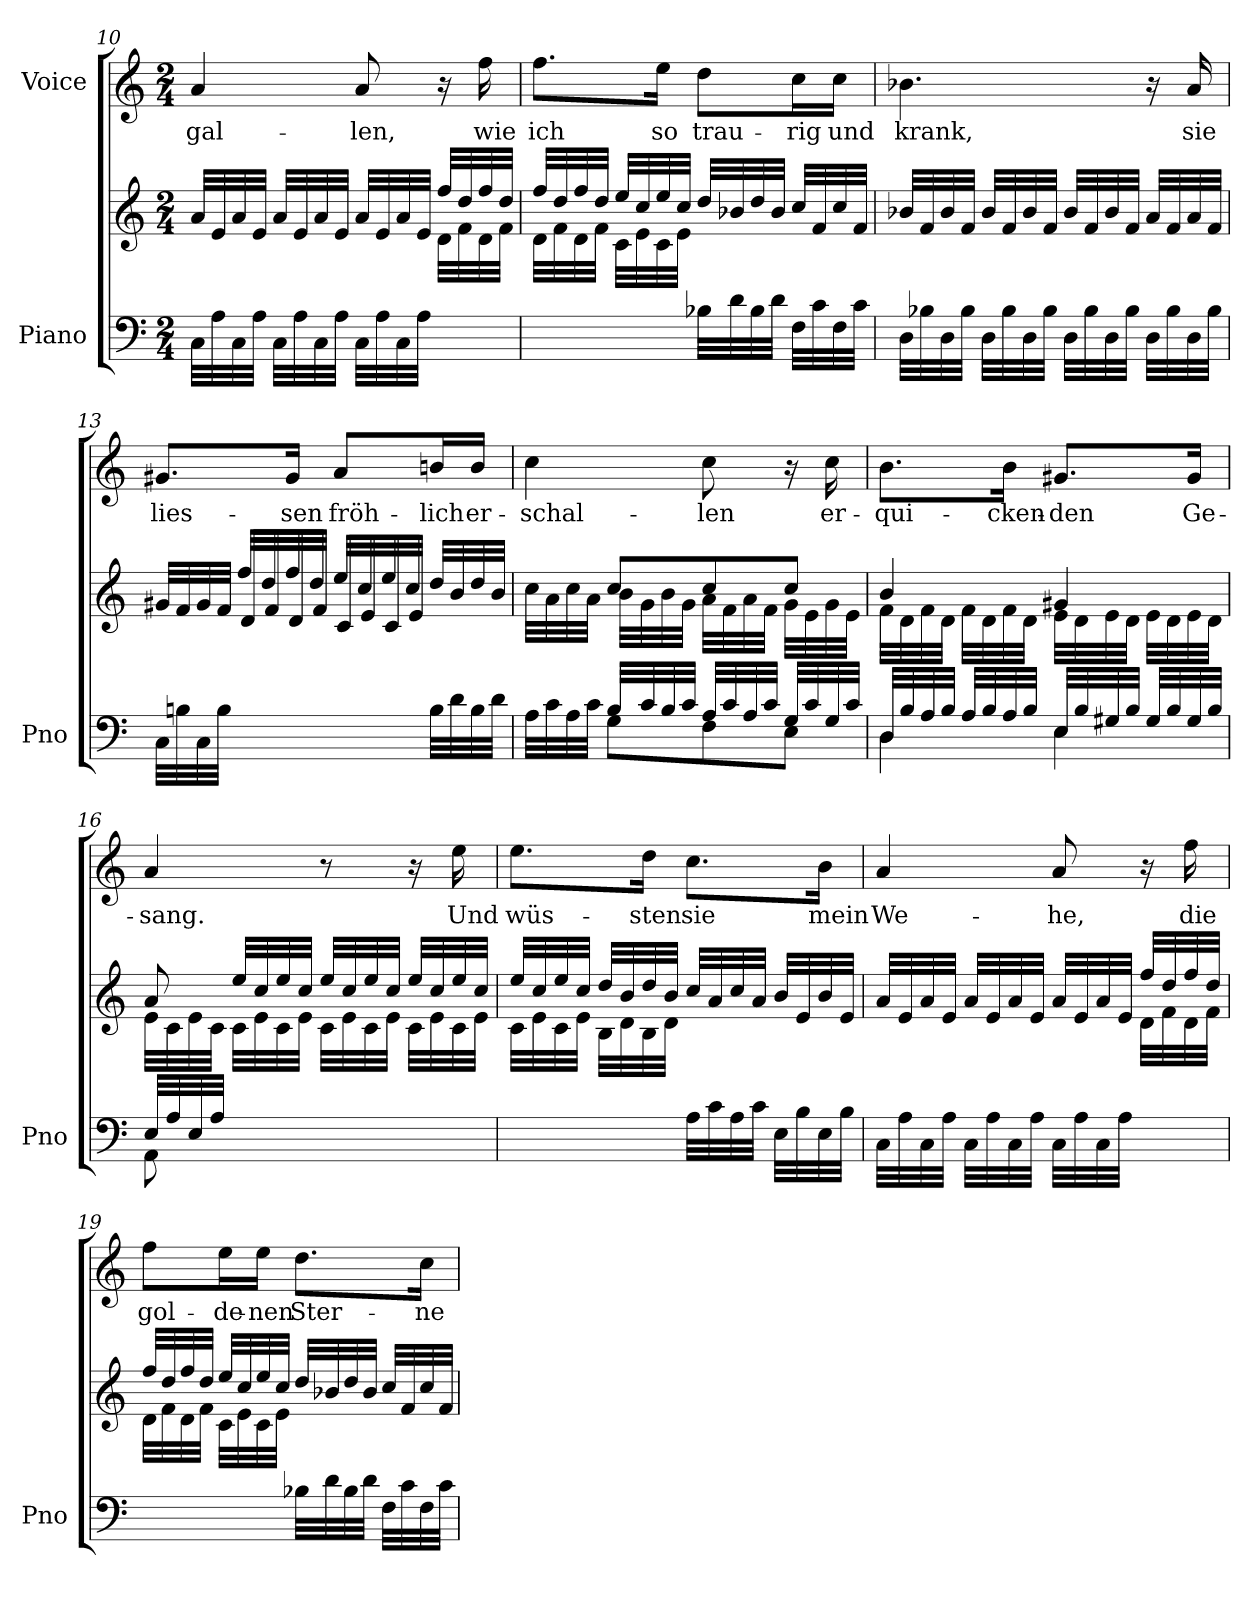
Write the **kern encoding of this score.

**kern	**kern	**kern	**text
*part2	*part2	*part1	*part1
*staff3	*staff2	*staff1	*staff1
*I"Piano	*	*I"Voice	*
*I'Pno	*	*	*
*clefF4	*clefG2	*clefG2	*
*k[]	*k[]	*k[]	*
*M2/4	*M2/4	*M2/4	*
=10	=10	=10	=10
*	*^	*	*
32C\LLL	32a/LLL	4.ryy	4a/	-gal-
32A\	32e/	.	.	.
32C\	32a/	.	.	.
32A\JJJ	32e/JJJ	.	.	.
32C\LLL	32a/LLL	.	.	.
32A\	32e/	.	.	.
32C\	32a/	.	.	.
32A\JJJ	32e/JJJ	.	.	.
32C\LLL	32a/LLL	.	8a/	-len,
32A\	32e/	.	.	.
32C\	32a/	.	.	.
32A\JJJ	32e/JJJ	.	.	.
8ryy	32ff/LLL	32d\LLL	16r	.
.	32dd/	32f\	.	.
.	32ff/	32d\	16ff\	wie
.	32dd/JJJ	32f\JJJ	.	.
=11	=11	=11	=11	=11
4ryy	32ff/LLL	32d\LLL	8.ff\L	ich
.	32dd/	32f\	.	.
.	32ff/	32d\	.	.
.	32dd/JJJ	32f\JJJ	.	.
.	32ee/LLL	32c\LLL	.	.
.	32cc/	32e\	.	.
.	32ee/	32c\	16ee\Jk	so
.	32cc/JJJ	32e\JJJ	.	.
32B-X\LLL	32dd/LLL	4ryy	8dd\L	trau-
32d\	32b-X/	.	.	.
32B-\	32dd/	.	.	.
32d\JJJ	32b-/JJJ	.	.	.
32F\LLL	32cc/LLL	.	16cc\L	-rig
32c\	32f/	.	.	.
32F\	32cc/	.	16cc\JJ	und
32c\JJJ	32f/JJJ	.	.	.
*	*v	*v	*	*
=12	=12	=12	=12
32D\LLL	32b-X/LLL	4.b-X\	krank,
32B-X\	32f/	.	.
32D\	32b-/	.	.
32B-\JJJ	32f/JJJ	.	.
32D\LLL	32b-/LLL	.	.
32B-\	32f/	.	.
32D\	32b-/	.	.
32B-\JJJ	32f/JJJ	.	.
32D\LLL	32b-/LLL	.	.
32B-\	32f/	.	.
32D\	32b-/	.	.
32B-\JJJ	32f/JJJ	.	.
32D\LLL	32a/LLL	16r	.
32B-\	32f/	.	.
32D\	32a/	16a/	sie
32B-\JJJ	32f/JJJ	.	.
=13	=13	=13	=13
*	*^	*	*
32C\LLL	32g#X/LLL	8ryy	8.g#X/L	lies-
32Bn\	32f/	.	.	.
32C\	32g#/	.	.	.
32B\JJJ	32f/JJJ	.	.	.
4ryy	32ff/LLL	32d/LLL	.	.
.	32dd/	32f/	.	.
.	32ff/	32d/	16g#/Jk	-sen
.	32dd/JJJ	32f/JJJ	.	.
.	32ee/LLL	32c/LLL	8a/L	fröh-
.	32cc/	32e/	.	.
.	32ee/	32c/	.	.
.	32cc/JJJ	32e/JJJ	.	.
32B\LLL	32dd/LLL	8ryy	16bn/L	-lich
32d\	32b/	.	.	.
32B\	32dd/	.	16b/JJ	er-
32d\JJJ	32b/JJJ	.	.	.
=14	=14	=14	=14	=14
*^	*	*	*	*
32A\LLL	8ryy	32cc\LLL	8ryy	4cc\	-schal-
32c\	.	32a\	.	.	.
32A\	.	32cc\	.	.	.
32c\JJJ	.	32a\JJJ	.	.	.
32B/LLL	8G\L	8cc/L	32b\LLL	.	.
32c/	.	.	32g\	.	.
32B/	.	.	32b\	.	.
32c/JJJ	.	.	32g\JJJ	.	.
32A/LLL	8F\	8cc/	32a\LLL	8cc\	-len
32c/	.	.	32f\	.	.
32A/	.	.	32a\	.	.
32c/JJJ	.	.	32f\JJJ	.	.
32G/LLL	8E\J	8cc/J	32g\LLL	16r	.
32c/	.	.	32e\	.	.
32G/	.	.	32g\	16cc\	er-
32c/JJJ	.	.	32e\JJJ	.	.
=15	=15	=15	=15	=15	=15
32D/LLL	4D\	4b/	32f\LLL	8.b\L	-qui-
32B/	.	.	32d\	.	.
32A/	.	.	32f\	.	.
32B/JJJ	.	.	32d\JJJ	.	.
32A/LLL	.	.	32f\LLL	.	.
32B/	.	.	32d\	.	.
32A/	.	.	32f\	16b\Jk	-cken-
32B/JJJ	.	.	32d\JJJ	.	.
32E/LLL	4E\	4g#X/	32e\LLL	8.g#X/L	-den
32B/	.	.	32d\	.	.
32G#X/	.	.	32e\	.	.
32B/JJJ	.	.	32d\JJJ	.	.
32G#/LLL	.	.	32e\LLL	.	.
32B/	.	.	32d\	.	.
32G#/	.	.	32e\	16g#/Jk	Ge-
32B/JJJ	.	.	32d\JJJ	.	.
=16	=16	=16	=16	=16	=16
*	*	*	*^	*	*
32E/LLL	8AA\	8a/	32e\LLL	8ryy	4a/	-sang.
32A/	.	.	32c\	.	.	.
32E/	.	.	32e\	.	.	.
32A/JJJ	.	.	32c\JJJ	.	.	.
4.ryy	4.ryy	32ee/LLL	4.ryy	32c\LLL	.	.
.	.	32cc/	.	32e\	.	.
.	.	32ee/	.	32c\	.	.
.	.	32cc/JJJ	.	32e\JJJ	.	.
.	.	32ee/LLL	.	32c\LLL	8r	.
.	.	32cc/	.	32e\	.	.
.	.	32ee/	.	32c\	.	.
.	.	32cc/JJJ	.	32e\JJJ	.	.
.	.	32ee/LLL	.	32c\LLL	16r	.
.	.	32cc/	.	32e\	.	.
.	.	32ee/	.	32c\	16ee\	Und
.	.	32cc/JJJ	.	32e\JJJ	.	.
*v	*v	*	*	*	*	*
*	*	*v	*v	*	*
=17	=17	=17	=17	=17
4ryy	32ee/LLL	32c\LLL	8.ee\L	wüs-
.	32cc/	32e\	.	.
.	32ee/	32c\	.	.
.	32cc/JJJ	32e\JJJ	.	.
.	32dd/LLL	32B\LLL	.	.
.	32b/	32d\	.	.
.	32dd/	32B\	16dd\Jk	-sten
.	32b/JJJ	32d\JJJ	.	.
32A\LLL	32cc/LLL	4ryy	8.cc\L	sie
32c\	32a/	.	.	.
32A\	32cc/	.	.	.
32c\JJJ	32a/JJJ	.	.	.
32E\LLL	32b/LLL	.	.	.
32B\	32e/	.	.	.
32E\	32b/	.	16b\Jk	mein
32B\JJJ	32e/JJJ	.	.	.
=18	=18	=18	=18	=18
32C\LLL	32a/LLL	4.ryy	4a/	We-
32A\	32e/	.	.	.
32C\	32a/	.	.	.
32A\JJJ	32e/JJJ	.	.	.
32C\LLL	32a/LLL	.	.	.
32A\	32e/	.	.	.
32C\	32a/	.	.	.
32A\JJJ	32e/JJJ	.	.	.
32C\LLL	32a/LLL	.	8a/	-he,
32A\	32e/	.	.	.
32C\	32a/	.	.	.
32A\JJJ	32e/JJJ	.	.	.
8ryy	32ff/LLL	32d\LLL	16r	.
.	32dd/	32f\	.	.
.	32ff/	32d\	16ff\	die
.	32dd/JJJ	32f\JJJ	.	.
=19	=19	=19	=19	=19
4ryy	32ff/LLL	32d\LLL	8ff\L	gol-
.	32dd/	32f\	.	.
.	32ff/	32d\	.	.
.	32dd/JJJ	32f\JJJ	.	.
.	32ee/LLL	32c\LLL	16ee\L	-de-
.	32cc/	32e\	.	.
.	32ee/	32c\	16ee\JJ	-nen
.	32cc/JJJ	32e\JJJ	.	.
32B-X\LLL	32dd/LLL	4ryy	8.dd\L	Ster-
32d\	32b-X/	.	.	.
32B-\	32dd/	.	.	.
32d\JJJ	32b-/JJJ	.	.	.
32F\LLL	32cc/LLL	.	.	.
32c\	32f/	.	.	.
32F\	32cc/	.	16cc\Jk	-ne-
32c\JJJ	32f/JJJ	.	.	.
*	*v	*v	*	*
=	=	=	=
*-	*-	*-	*-
